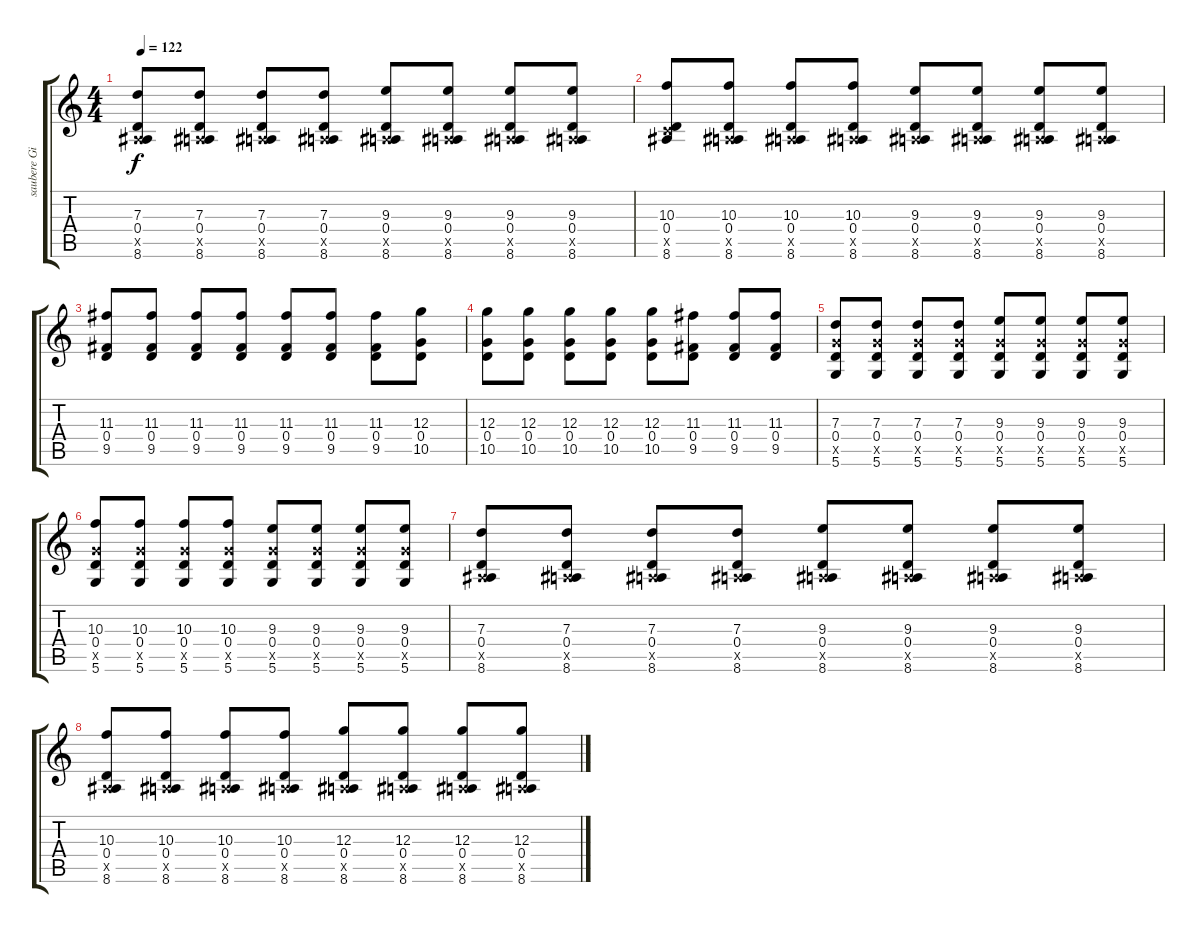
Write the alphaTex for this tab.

\track ("saubere Gitarre" "saubere Gi") {instrument electricguitarjazz}
\staff {score tabs}
\tuning (E4 B3 G3 D3 A2 D2) {hide}
\ts (4 4)
\tempo 122
\clef g2
\ks c
(7.3 0.4 0.5{x} 8.6).8{dy f} (7.3 0.4 0.5{x} 8.6).8 (7.3 0.4 0.5{x} 8.6).8 (7.3 0.4 0.5{x} 8.6).8 (9.3 0.4 0.5{x} 8.6).8 (9.3 0.4 0.5{x} 8.6).8 (9.3 0.4 0.5{x} 8.6).8 (9.3 0.4 0.5{x} 8.6).8 |
(10.3 0.4 3.5{x} 8.6).8 (10.3 0.4 0.5{x} 8.6).8 (10.3 0.4 0.5{x} 8.6).8 (10.3 0.4 0.5{x} 8.6).8 (9.3 0.4 0.5{x} 8.6).8 (9.3 0.4 0.5{x} 8.6).8 (9.3 0.4 0.5{x} 8.6).8 (9.3 0.4 0.5{x} 8.6).8 |
(11.3 0.4 9.5).8 (11.3 0.4 9.5).8 (11.3 0.4 9.5).8 (11.3 0.4 9.5).8 (11.3 0.4 9.5).8 (11.3 0.4 9.5).8 (11.3 0.4 9.5).8 (12.3 0.4 10.5).8 |
(12.3 0.4 10.5).8 (12.3 0.4 10.5).8 (12.3 0.4 10.5).8 (12.3 0.4 10.5).8 (12.3 0.4 10.5).8 (11.3 0.4 9.5).8 (11.3 0.4 9.5).8 (11.3 0.4 9.5).8 |
(7.3 0.4 10.5{x} 5.6).8 (7.3 0.4 10.5{x} 5.6).8 (7.3 0.4 10.5{x} 5.6).8 (7.3 0.4 10.5{x} 5.6).8 (9.3 0.4 10.5{x} 5.6).8 (9.3 0.4 10.5{x} 5.6).8 (9.3 0.4 10.5{x} 5.6).8 (9.3 0.4 10.5{x} 5.6).8 |
(10.3 0.4 10.5{x} 5.6).8 (10.3 0.4 10.5{x} 5.6).8 (10.3 0.4 10.5{x} 5.6).8 (10.3 0.4 10.5{x} 5.6).8 (9.3 0.4 10.5{x} 5.6).8 (9.3 0.4 10.5{x} 5.6).8 (9.3 0.4 10.5{x} 5.6).8 (9.3 0.4 10.5{x} 5.6).8 |
(7.3 0.4 0.5{x} 8.6).8 (7.3 0.4 0.5{x} 8.6).8 (7.3 0.4 0.5{x} 8.6).8 (7.3 0.4 0.5{x} 8.6).8 (9.3 0.4 0.5{x} 8.6).8 (9.3 0.4 0.5{x} 8.6).8 (9.3 0.4 0.5{x} 8.6).8 (9.3 0.4 0.5{x} 8.6).8 |
(10.3 0.4 0.5{x} 8.6).8 (10.3 0.4 0.5{x} 8.6).8 (10.3 0.4 0.5{x} 8.6).8 (10.3 0.4 0.5{x} 8.6).8 (12.3 0.4 0.5{x} 8.6).8 (12.3 0.4 0.5{x} 8.6).8 (12.3 0.4 0.5{x} 8.6).8 (12.3 0.4 0.5{x} 8.6).8
